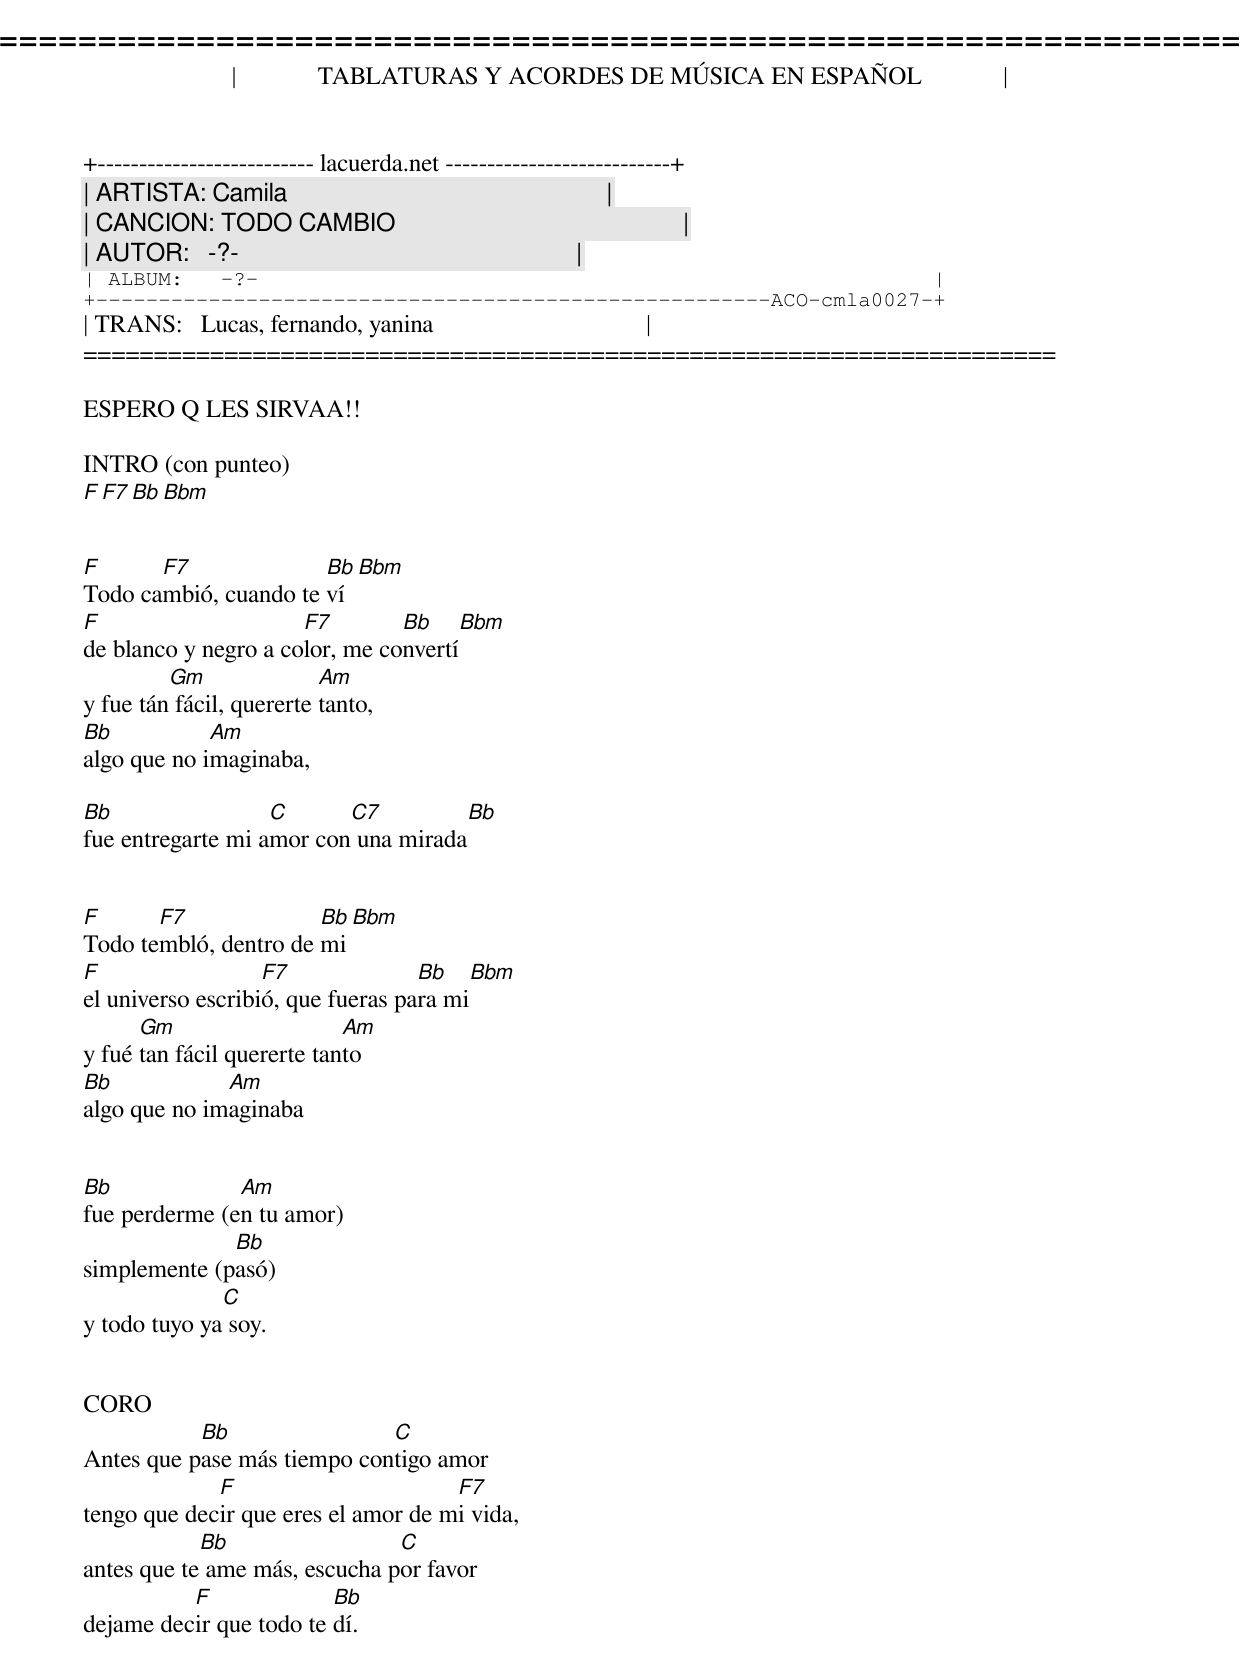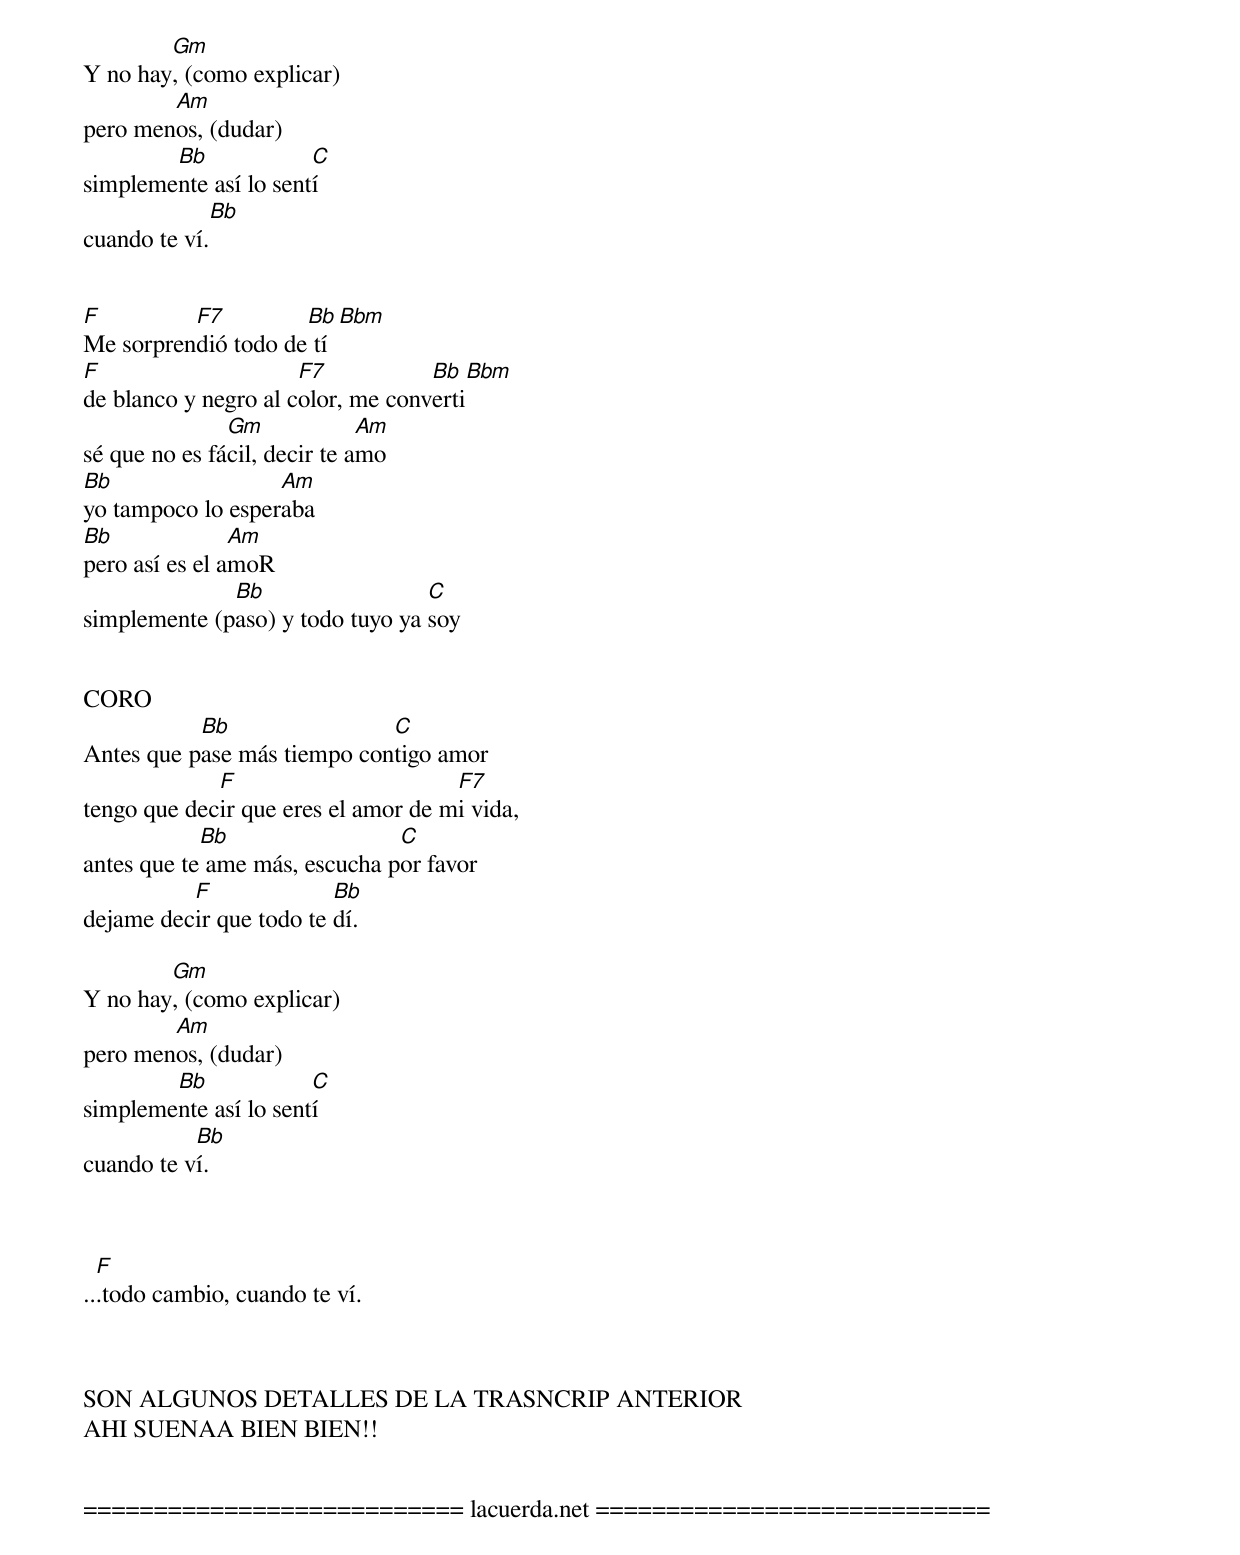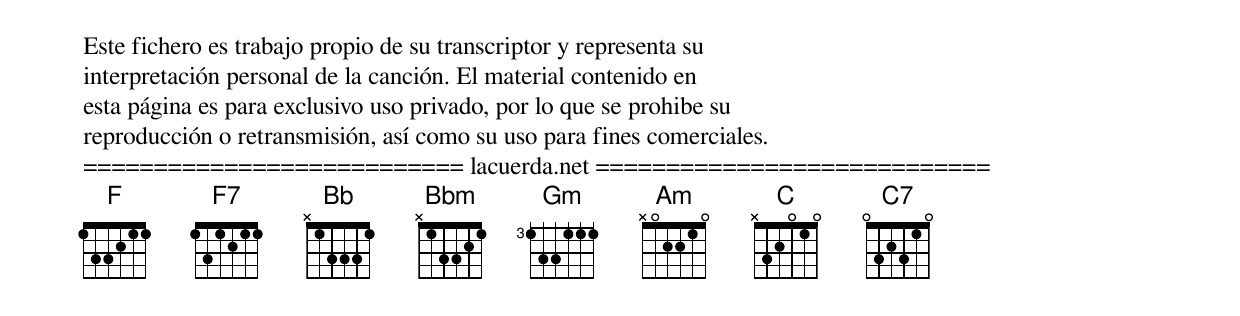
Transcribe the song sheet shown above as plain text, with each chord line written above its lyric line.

=====================================================================
|             TABLATURAS Y ACORDES DE MÚSICA EN ESPAÑOL             |
+-------------------------- lacuerda.net ---------------------------+
| ARTISTA: Camila                                                   |
| CANCION: TODO CAMBIO                                              |
| AUTOR:   -?-                                                      |
| ALBUM:   -?-                                                      |
+------------------------------------------------------ACO-cmla0027-+
| TRANS:   Lucas, fernando, yanina                                  |
=====================================================================

ESPERO Q LES SIRVAA!!

INTRO (con punteo)
F F7 Bb Bbm


F      F7              Bb  Bbm
Todo cambió, cuando te ví
F                     F7        Bb    Bbm
de blanco y negro a color, me convertí
         Gm               Am
y fue tán fácil, quererte tanto,
Bb           Am
algo que no imaginaba,

Bb                 C      C7            Bb
fue entregarte mi amor con una mirada


F      F7              Bb   Bbm
Todo tembló, dentro de mi
F                  F7              Bb    Bbm
el universo escribió, que fueras para mi
      Gm                    Am
y fué tan fácil quererte tanto
Bb            Am
algo que no imaginaba


Bb             Am
fue perderme (en tu amor)
              Bb
simplemente (pasó)
              C
y todo tuyo ya soy.


CORO
           Bb                C
Antes que pase más tiempo contigo amor
             F                       F7
tengo que decir que eres el amor de mi vida,
            Bb                 C
antes que te ame más, escucha por favor
          F              Bb
dejame decir que todo te dí.

        Gm
Y no hay, (como explicar)
        Am
pero menos, (dudar)
        Bb             C
simplemente así lo sentí
             Bb
cuando te ví.


F         F7         Bb   Bbm
Me sorprendió todo de tí
F                     F7           Bb  Bbm
de blanco y negro al color, me converti
               Gm             Am
sé que no es fácil, decir te amo
Bb                 Am
yo tampoco lo esperaba
Bb              Am
pero así es el amoR
              Bb                  C
simplemente (paso) y todo tuyo ya soy


CORO
           Bb                C
Antes que pase más tiempo contigo amor
             F                       F7
tengo que decir que eres el amor de mi vida,
            Bb                 C
antes que te ame más, escucha por favor
          F              Bb
dejame decir que todo te dí.

        Gm
Y no hay, (como explicar)
        Am
pero menos, (dudar)
        Bb             C
simplemente así lo sentí
           Bb
cuando te ví.



  F
...todo cambio, cuando te ví.



SON ALGUNOS DETALLES DE LA TRASNCRIP ANTERIOR
AHI SUENAA BIEN BIEN!!


=========================== lacuerda.net ============================
Este fichero es trabajo propio de su transcriptor y representa su
interpretación personal de la canción. El material contenido en
esta página es para exclusivo uso privado, por lo que se prohibe su
reproducción o retransmisión, así como su uso para fines comerciales.
=========================== lacuerda.net ============================
